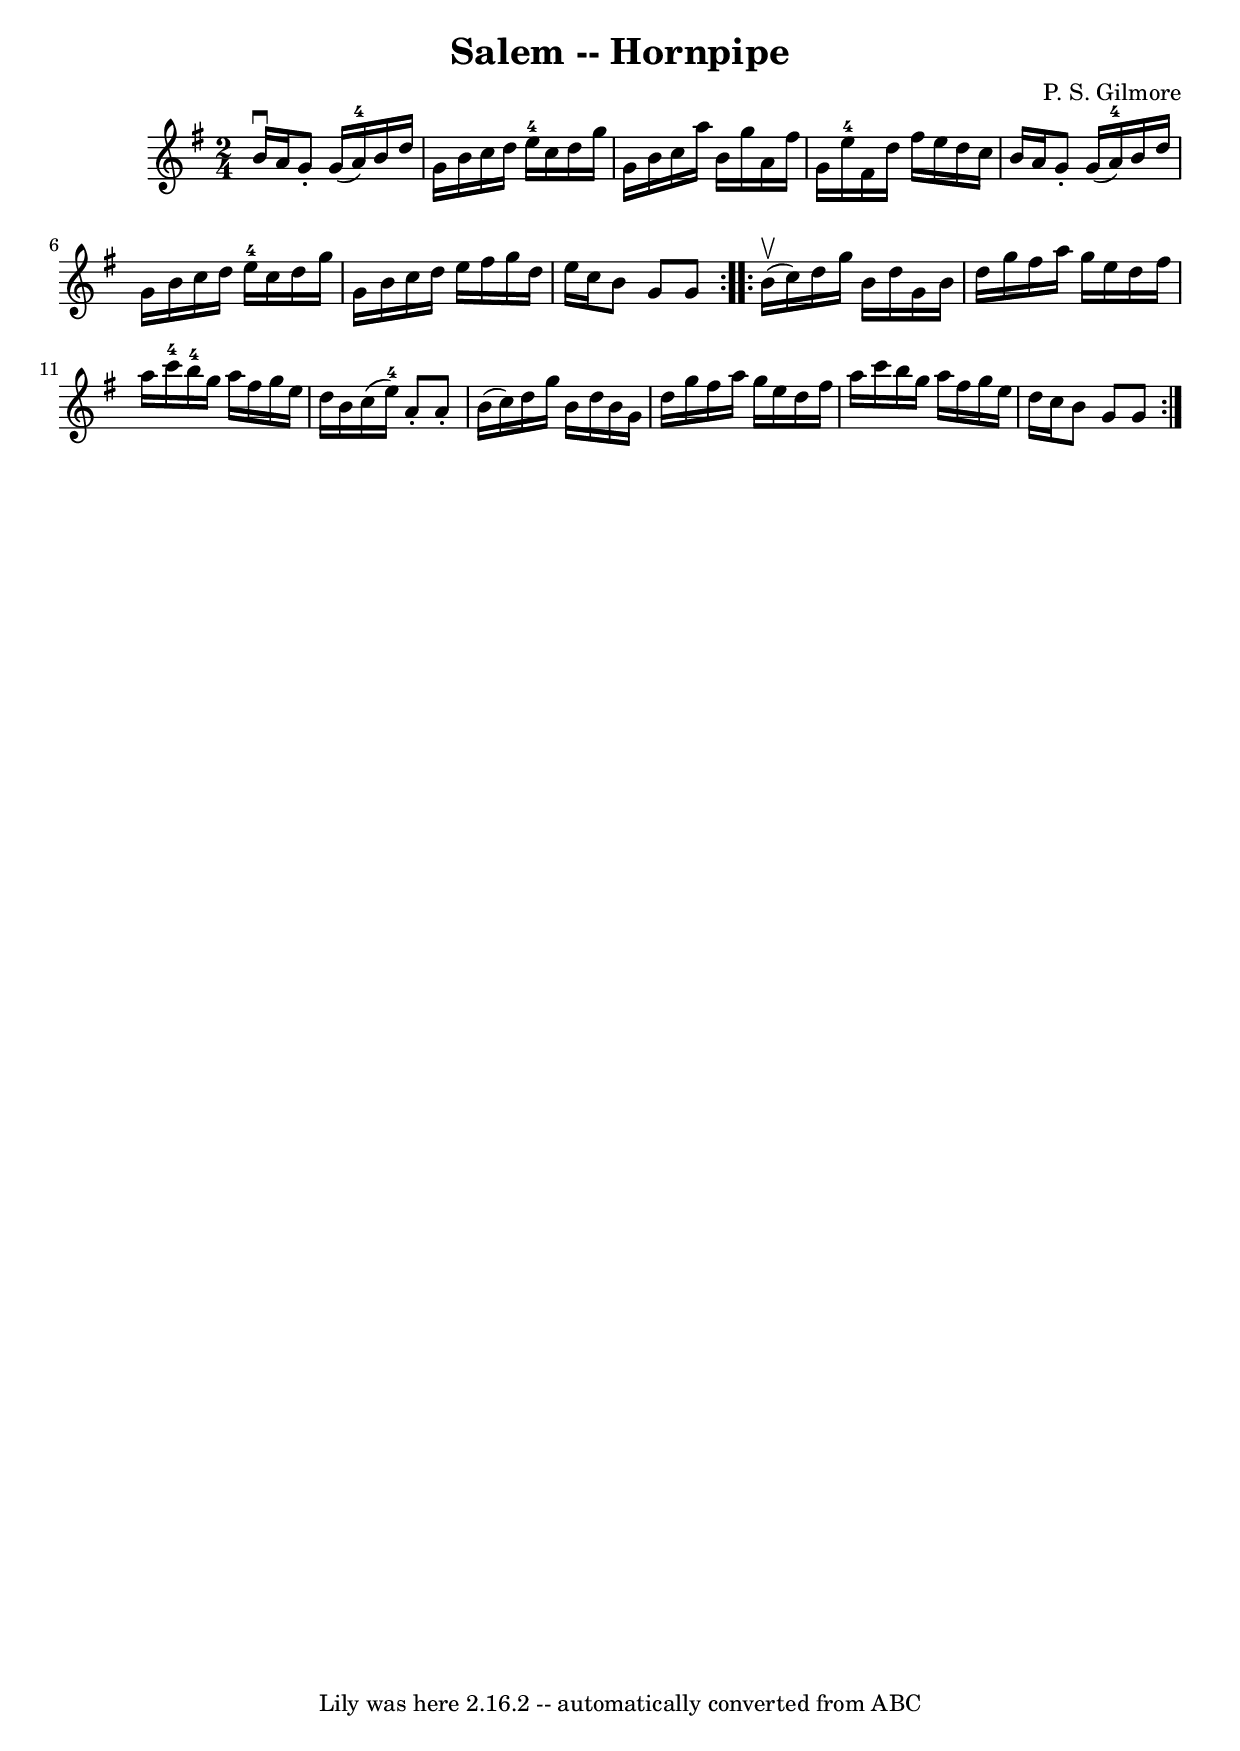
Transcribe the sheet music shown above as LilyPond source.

\version "2.16.2"
\include "Mammoth.ily"
\header {
  %% book = "Cole's 1000 Fiddle Tunes"
  composer = "P. S. Gilmore"
  crossRefNumber = "1"
  footnotes = ""
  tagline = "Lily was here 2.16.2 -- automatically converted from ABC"
  title = "Salem -- Hornpipe"

}
voicedefault =  {



  \repeat volta 2 {

    \time 2/4 
    \key g \major
    b'16^\downbow a'16  |
    g'8-. g'16 (
    a'16-4) b'16 d''16 g'16 b'16  |
    c''16 d''16    
    e''16-4 c''16 d''16 g''16 g'16 b'16  |
    c''16 a''16 
    b'16 g''16 a'16 fis''16 g'16 e''16-4 |
    fis'16    
    d''16 fis''16 e''16 d''16 c''16 b'16 a'16  |
    g'8-. g'16 (a'16-4) b'16 d''16 g'16 b'16  |
    c''16    
    d''16 e''16-4 c''16 d''16 g''16 g'16 b'16  |
    c''16 
    d''16 e''16 fis''16 g''16 d''16 e''16 c''16  |
    
    b'8 g'8 g'8  
  }     
  \repeat volta 2 {
    b'16 (^\upbow c''16) 
    |
    d''16 g''16 b'16 d''16 g'16 b'16 d''16 g''16  
    |
    fis''16 a''16 g''16 e''16 d''16 fis''16 a''16    
    c'''16-4 |
    b''16-4 g''16 a''16 fis''16 g''16 e''16 
    d''16 b'16  |
    c''16 (e''16-4) a'8-. a'8-. b'16 (
    c''16) |
    d''16 g''16 b'16 d''16 b'16 g'16    
    d''16 g''16  |
    fis''16 a''16 g''16 e''16 d''16    
    fis''16 a''16 c'''16  |
    b''16 g''16 a''16 fis''16    
    g''16 e''16 d''16 c''16  |
    b'8 g'8 g'8  
  }   

}

\score{
  <<

    \context Staff="default"
    {
      \voicedefault 
      
    }

  >>
  \layout {
    
  }
  \midi {
  }

}
